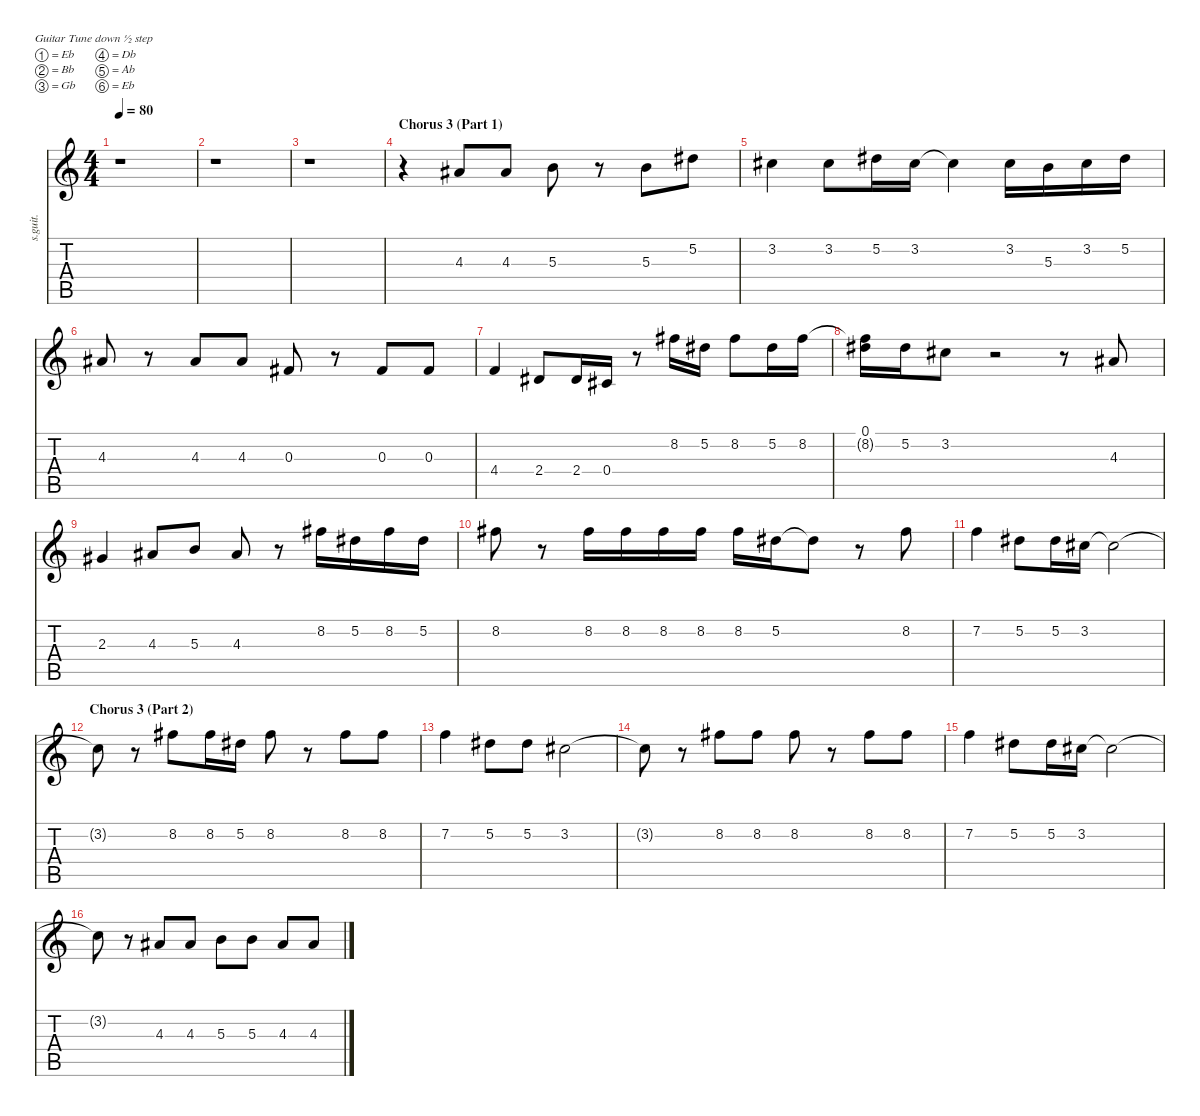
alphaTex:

\defaultSystemsLayout 4
\hideDynamics
\bracketExtendMode nobrackets
\track ("Vocals (Lead, Cuomo)" "s.guit.") {instrument clarinet}
\staff {score tabs}
\tuning (Eb4 Bb3 Gb3 Db3 Ab2 Eb2)
\displaytranspose 12
\ts (4 4)
\tempo 80
\clef g2
\ks c
r.1{dy f} |
r.1 |
r.1 |
\section ("" "Chorus 3 (Part 1)")
r.4 4.3{acc #}.8{lyrics (0 "") lyrics (1 "") lyrics (2 "") lyrics (3 "") lyrics (4 "")} 4.3{acc #}.8{lyrics (0 "") lyrics (1 "") lyrics (2 "") lyrics (3 "") lyrics (4 "")} 5.3.8{lyrics (0 "") lyrics (1 "") lyrics (2 "") lyrics (3 "") lyrics (4 "")} r.8 5.3.8{lyrics (0 "") lyrics (1 "") lyrics (2 "") lyrics (3 "") lyrics (4 "")} 5.2{acc #}.8{lyrics (0 "") lyrics (1 "") lyrics (2 "") lyrics (3 "") lyrics (4 "")} |
3.2{acc #}.4{lyrics (0 "") lyrics (1 "") lyrics (2 "") lyrics (3 "") lyrics (4 "")} 3.2{acc #}.8{lyrics (0 "") lyrics (1 "") lyrics (2 "") lyrics (3 "") lyrics (4 "")} 5.2{acc #}.16{lyrics (0 "") lyrics (1 "") lyrics (2 "") lyrics (3 "") lyrics (4 "")} 3.2{acc #}.16{lyrics (0 "") lyrics (1 "") lyrics (2 "") lyrics (3 "") lyrics (4 "")} 3.2{t acc #}.4{lyrics (0 "") lyrics (1 "") lyrics (2 "") lyrics (3 "") lyrics (4 "")} 3.2{acc #}.16{lyrics (0 "") lyrics (1 "") lyrics (2 "") lyrics (3 "") lyrics (4 "")} 5.3.16{lyrics (0 "") lyrics (1 "") lyrics (2 "") lyrics (3 "") lyrics (4 "")} 3.2{acc #}.16{lyrics (0 "") lyrics (1 "") lyrics (2 "") lyrics (3 "") lyrics (4 "")} 5.2{acc #}.16{lyrics (0 "") lyrics (1 "") lyrics (2 "") lyrics (3 "") lyrics (4 "")} |
4.3{acc #}.8{lyrics (0 "") lyrics (1 "") lyrics (2 "") lyrics (3 "") lyrics (4 "")} r.8 4.3{acc #}.8{lyrics (0 "") lyrics (1 "") lyrics (2 "") lyrics (3 "") lyrics (4 "")} 4.3{acc #}.8{lyrics (0 "") lyrics (1 "") lyrics (2 "") lyrics (3 "") lyrics (4 "")} 0.3{acc #}.8{lyrics (0 "") lyrics (1 "") lyrics (2 "") lyrics (3 "") lyrics (4 "")} r.8 0.3{acc #}.8{lyrics (0 "") lyrics (1 "") lyrics (2 "") lyrics (3 "") lyrics (4 "")} 0.3{acc #}.8{lyrics (0 "") lyrics (1 "") lyrics (2 "") lyrics (3 "") lyrics (4 "")} |
4.4.4{lyrics (0 "") lyrics (1 "") lyrics (2 "") lyrics (3 "") lyrics (4 "")} 2.4{acc #}.8{lyrics (0 "") lyrics (1 "") lyrics (2 "") lyrics (3 "") lyrics (4 "")} 2.4{acc #}.16{lyrics (0 "") lyrics (1 "") lyrics (2 "") lyrics (3 "") lyrics (4 "")} 0.4{acc #}.16{lyrics (0 "") lyrics (1 "") lyrics (2 "") lyrics (3 "") lyrics (4 "")} r.8 8.2{acc #}.16{lyrics (0 "") lyrics (1 "") lyrics (2 "") lyrics (3 "") lyrics (4 "")} 5.2{acc #}.16{lyrics (0 "") lyrics (1 "") lyrics (2 "") lyrics (3 "") lyrics (4 "")} 8.2{acc #}.8{lyrics (0 "") lyrics (1 "") lyrics (2 "") lyrics (3 "") lyrics (4 "")} 5.2{acc #}.16{lyrics (0 "") lyrics (1 "") lyrics (2 "") lyrics (3 "") lyrics (4 "")} 8.2{acc #}.16{lyrics (0 "") lyrics (1 "") lyrics (2 "") lyrics (3 "") lyrics (4 "")} |
(0.1{acc #} 8.2{t acc #}).16{lyrics (0 "") lyrics (1 "") lyrics (2 "") lyrics (3 "") lyrics (4 "")} 5.2{acc #}.16{lyrics (0 "") lyrics (1 "") lyrics (2 "") lyrics (3 "") lyrics (4 "")} 3.2{acc #}.8{lyrics (0 "") lyrics (1 "") lyrics (2 "") lyrics (3 "") lyrics (4 "")} r.2 r.8 4.3{acc #}.8{lyrics (0 "") lyrics (1 "") lyrics (2 "") lyrics (3 "") lyrics (4 "")} |
2.3{acc #}.4{lyrics (0 "") lyrics (1 "") lyrics (2 "") lyrics (3 "") lyrics (4 "")} 4.3{acc #}.8{lyrics (0 "") lyrics (1 "") lyrics (2 "") lyrics (3 "") lyrics (4 "")} 5.3.8{lyrics (0 "") lyrics (1 "") lyrics (2 "") lyrics (3 "") lyrics (4 "")} 4.3{acc #}.8{lyrics (0 "") lyrics (1 "") lyrics (2 "") lyrics (3 "") lyrics (4 "")} r.8 8.2{acc #}.16{lyrics (0 "") lyrics (1 "") lyrics (2 "") lyrics (3 "") lyrics (4 "")} 5.2{acc #}.16{lyrics (0 "") lyrics (1 "") lyrics (2 "") lyrics (3 "") lyrics (4 "")} 8.2{acc #}.16{lyrics (0 "") lyrics (1 "") lyrics (2 "") lyrics (3 "") lyrics (4 "")} 5.2{acc #}.16{lyrics (0 "") lyrics (1 "") lyrics (2 "") lyrics (3 "") lyrics (4 "")} |
8.2{acc #}.8{lyrics (0 "") lyrics (1 "") lyrics (2 "") lyrics (3 "") lyrics (4 "")} r.8 8.2{acc #}.16{lyrics (0 "") lyrics (1 "") lyrics (2 "") lyrics (3 "") lyrics (4 "")} 8.2{acc #}.16{lyrics (0 "") lyrics (1 "") lyrics (2 "") lyrics (3 "") lyrics (4 "")} 8.2{acc #}.16{lyrics (0 "") lyrics (1 "") lyrics (2 "") lyrics (3 "") lyrics (4 "")} 8.2{acc #}.16{lyrics (0 "") lyrics (1 "") lyrics (2 "") lyrics (3 "") lyrics (4 "")} 8.2{acc #}.16{lyrics (0 "") lyrics (1 "") lyrics (2 "") lyrics (3 "") lyrics (4 "")} 5.2{acc #}.16{lyrics (0 "") lyrics (1 "") lyrics (2 "") lyrics (3 "") lyrics (4 "")} 5.2{t acc #}.8{lyrics (0 "") lyrics (1 "") lyrics (2 "") lyrics (3 "") lyrics (4 "")} r.8 8.2{acc #}.8{lyrics (0 "") lyrics (1 "") lyrics (2 "") lyrics (3 "") lyrics (4 "")} |
7.2.4{lyrics (0 "") lyrics (1 "") lyrics (2 "") lyrics (3 "") lyrics (4 "")} 5.2{acc #}.8{lyrics (0 "") lyrics (1 "") lyrics (2 "") lyrics (3 "") lyrics (4 "")} 5.2{acc #}.16{lyrics (0 "") lyrics (1 "") lyrics (2 "") lyrics (3 "") lyrics (4 "")} 3.2{acc #}.16{lyrics (0 "") lyrics (1 "") lyrics (2 "") lyrics (3 "") lyrics (4 "")} 3.2{t acc #}.2{lyrics (0 "") lyrics (1 "") lyrics (2 "") lyrics (3 "") lyrics (4 "")} |
\section ("" "Chorus 3 (Part 2)")
3.2{t acc #}.8{lyrics (0 "") lyrics (1 "") lyrics (2 "") lyrics (3 "") lyrics (4 "")} r.8 8.2{acc #}.8{lyrics (0 "") lyrics (1 "") lyrics (2 "") lyrics (3 "") lyrics (4 "")} 8.2{acc #}.16{lyrics (0 "") lyrics (1 "") lyrics (2 "") lyrics (3 "") lyrics (4 "")} 5.2{acc #}.16{lyrics (0 "") lyrics (1 "") lyrics (2 "") lyrics (3 "") lyrics (4 "")} 8.2{acc #}.8{lyrics (0 "") lyrics (1 "") lyrics (2 "") lyrics (3 "") lyrics (4 "")} r.8 8.2{acc #}.8{lyrics (0 "") lyrics (1 "") lyrics (2 "") lyrics (3 "") lyrics (4 "")} 8.2{acc #}.8{lyrics (0 "") lyrics (1 "") lyrics (2 "") lyrics (3 "") lyrics (4 "")} |
7.2.4{lyrics (0 "") lyrics (1 "") lyrics (2 "") lyrics (3 "") lyrics (4 "")} 5.2{acc #}.8{lyrics (0 "") lyrics (1 "") lyrics (2 "") lyrics (3 "") lyrics (4 "")} 5.2{acc #}.8{lyrics (0 "") lyrics (1 "") lyrics (2 "") lyrics (3 "") lyrics (4 "")} 3.2{acc #}.2{lyrics (0 "") lyrics (1 "") lyrics (2 "") lyrics (3 "") lyrics (4 "")} |
3.2{t acc #}.8{lyrics (0 "") lyrics (1 "") lyrics (2 "") lyrics (3 "") lyrics (4 "")} r.8 8.2{acc #}.8{lyrics (0 "") lyrics (1 "") lyrics (2 "") lyrics (3 "") lyrics (4 "")} 8.2{acc #}.8{lyrics (0 "") lyrics (1 "") lyrics (2 "") lyrics (3 "") lyrics (4 "")} 8.2{acc #}.8{lyrics (0 "") lyrics (1 "") lyrics (2 "") lyrics (3 "") lyrics (4 "")} r.8 8.2{acc #}.8{lyrics (0 "") lyrics (1 "") lyrics (2 "") lyrics (3 "") lyrics (4 "")} 8.2{acc #}.8{lyrics (0 "") lyrics (1 "") lyrics (2 "") lyrics (3 "") lyrics (4 "")} |
7.2.4{lyrics (0 "") lyrics (1 "") lyrics (2 "") lyrics (3 "") lyrics (4 "")} 5.2{acc #}.8{lyrics (0 "") lyrics (1 "") lyrics (2 "") lyrics (3 "") lyrics (4 "")} 5.2{acc #}.16{lyrics (0 "") lyrics (1 "") lyrics (2 "") lyrics (3 "") lyrics (4 "")} 3.2{acc #}.16{lyrics (0 "") lyrics (1 "") lyrics (2 "") lyrics (3 "") lyrics (4 "")} 3.2{t acc #}.2{lyrics (0 "") lyrics (1 "") lyrics (2 "") lyrics (3 "") lyrics (4 "")} |
3.2{t acc #}.8{lyrics (0 "") lyrics (1 "") lyrics (2 "") lyrics (3 "") lyrics (4 "")} r.8 4.3{acc #}.8{lyrics (0 "") lyrics (1 "") lyrics (2 "") lyrics (3 "") lyrics (4 "")} 4.3{acc #}.8{lyrics (0 "") lyrics (1 "") lyrics (2 "") lyrics (3 "") lyrics (4 "")} 5.3.8{lyrics (0 "") lyrics (1 "") lyrics (2 "") lyrics (3 "") lyrics (4 "")} 5.3.8{lyrics (0 "") lyrics (1 "") lyrics (2 "") lyrics (3 "") lyrics (4 "")} 4.3{acc #}.8{lyrics (0 "") lyrics (1 "") lyrics (2 "") lyrics (3 "") lyrics (4 "")} 4.3{acc #}.8{lyrics (0 "") lyrics (1 "") lyrics (2 "") lyrics (3 "") lyrics (4 "")}
